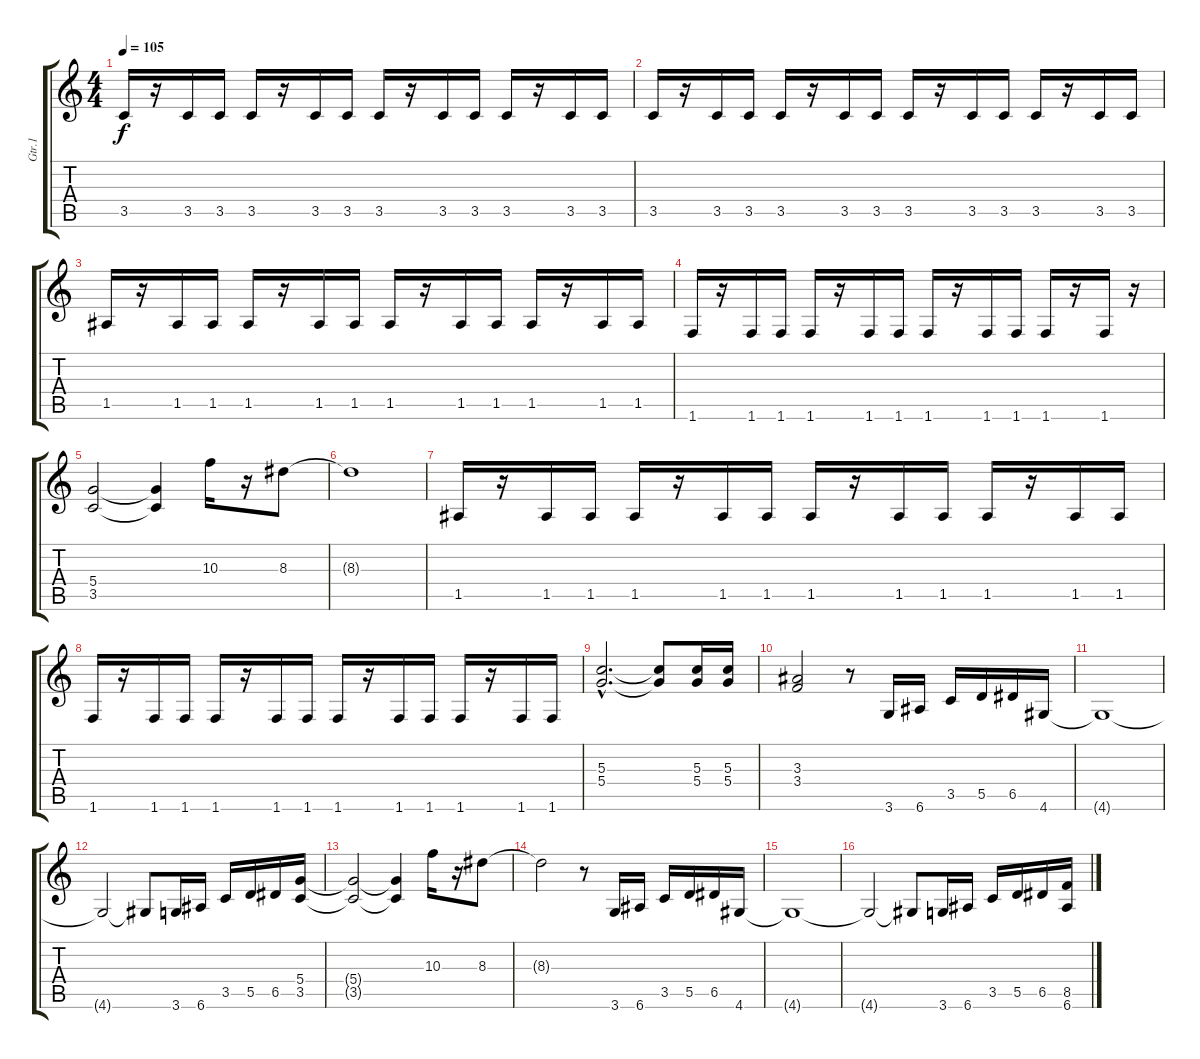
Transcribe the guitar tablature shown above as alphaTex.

\track ("Gtr.1" "Gtr.1") {instrument overdrivenguitar}
\staff {score tabs}
\tuning (E4 B3 G3 D3 A2 E2) {hide}
\ts (4 4)
\tempo 105
\clef g2
\ks c
3.5.16{dy f} r.16 3.5.16 3.5.16 3.5.16 r.16 3.5.16 3.5.16 3.5.16 r.16 3.5.16 3.5.16 3.5.16 r.16 3.5.16 3.5.16 |
3.5.16 r.16 3.5.16 3.5.16 3.5.16 r.16 3.5.16 3.5.16 3.5.16 r.16 3.5.16 3.5.16 3.5.16 r.16 3.5.16 3.5.16 |
1.5.16 r.16 1.5.16 1.5.16 1.5.16 r.16 1.5.16 1.5.16 1.5.16 r.16 1.5.16 1.5.16 1.5.16 r.16 1.5.16 1.5.16 |
1.6.16 r.16 1.6.16 1.6.16 1.6.16 r.16 1.6.16 1.6.16 1.6.16 r.16 1.6.16 1.6.16 1.6.16 r.16 1.6.16 r.16 |
(5.4 3.5).2 (5.4{t} 3.5{t}).4 10.3.16 r.16 8.3.8 |
8.3{t}.1 |
1.5.16 r.16 1.5.16 1.5.16 1.5.16 r.16 1.5.16 1.5.16 1.5.16 r.16 1.5.16 1.5.16 1.5.16 r.16 1.5.16 1.5.16 |
1.6.16 r.16 1.6.16 1.6.16 1.6.16 r.16 1.6.16 1.6.16 1.6.16 r.16 1.6.16 1.6.16 1.6.16 r.16 1.6.16 1.6.16 |
(5.3{hac} 5.4{hac}).2{d} (5.3{t} 5.4{t}).8 (5.3 5.4).16 (5.3 5.4).16 |
(3.3 3.4).2 r.8 3.6.16 6.6.16 3.5.16 5.5.16 6.5.16 4.6.16 |
4.6{t}.1 |
4.6{t}.2 4.6{t}.8 3.6.16 6.6.16 3.5.16 5.5.16 6.5.16 (5.4 3.5).16 |
(5.4{t} 3.5{t}).2 (5.4{t} 3.5{t}).4 10.3.16 r.16 8.3.8 |
8.3{t}.2 r.8 3.6.16 6.6.16 3.5.16 5.5.16 6.5.16 4.6.16 |
4.6{t}.1 |
4.6{t}.2 4.6{t}.8 3.6.16 6.6.16 3.5.16 5.5.16 6.5.16 (8.5 6.6).16
